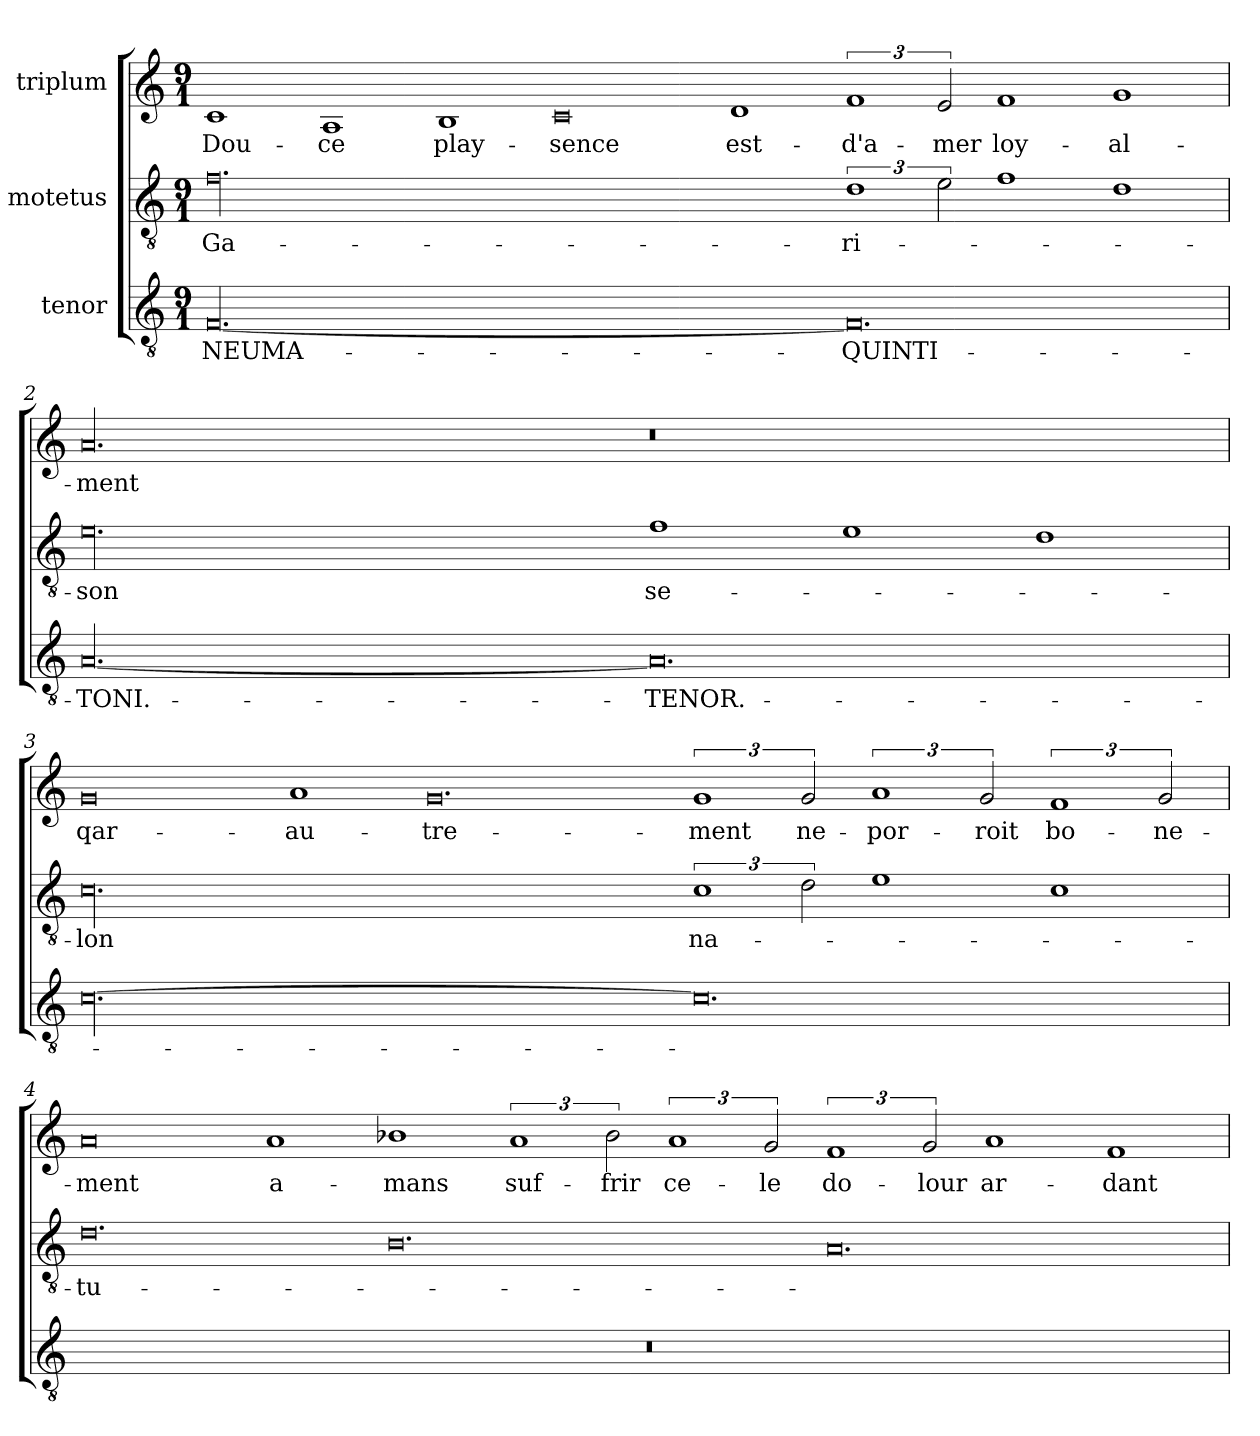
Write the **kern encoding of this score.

**kern	**text	**kern	**text	**kern	**text
*part3	*part3	*part2	*part2	*part1	*part1
*staff3	*staff3	*staff2	*staff2	*staff1	*staff1
*I"tenor	*	*I"motetus	*	*I"triplum	*
*clefGv2	*	*clefGv2	*	*clefG2	*
*k[]	*	*k[]	*	*k[]	*
*C:	*	*C:	*	*C:	*
*M9/1	*	*M9/1	*	*M9/1	*
=1	=1	=1	=1	=1	=1
[00.F/	NEUMA-	00.f\	Ga-	1c/	Dou-
.	.	.	.	1A/	-ce
.	.	.	.	1B/	play-
.	.	.	.	0c/	-sence
.	.	.	.	1d/	est-
0.F/]	QUINTI-	3%2d\	-ri-	3%2f/	d'a-
.	.	3e\	.	3e/	-mer
.	.	1f\	.	1f/	loy-
.	.	1d\	.	1g/	-al-
=2	=2	=2	=2	=2	=2
[00.A/	TONI.-	00.e\	-son	00.a/	-ment
0.A/]	TENOR.-	1f\	se-	0.r	.
.	.	1e\	.	.	.
.	.	1d\	.	.	.
=3	=3	=3	=3	=3	=3
[00.c\	.	00.c\	-lon	0g/	qar-
.	.	.	.	1a/	au-
.	.	.	.	0.g/	-tre-
0.c\]	.	3%2c\	na-	3%2g/	-ment
.	.	3d\	.	3g/	ne-
.	.	1e\	.	3%2a/	por-
.	.	.	.	3g/	-roit
.	.	1c\	.	3%2f/	bo-
.	.	.	.	3g/	-ne-
=4	=4	=4	=4	=4	=4
1%9r	.	0.d\	-tu-	0a/	-ment
.	.	.	.	1a/	a-
.	.	0.B\	.	1b-X\	-mans
.	.	.	.	3%2a/	suf-
.	.	.	.	3b-\	-frir
.	.	.	.	3%2a/	ce-
.	.	.	.	3g/	-le
.	.	0.A/	.	3%2f/	do-
.	.	.	.	3g/	-lour
.	.	.	.	1a/	ar-
.	.	.	.	1f/	-dant
=	=	=	=	=	=
*-	*-	*-	*-	*-	*-
